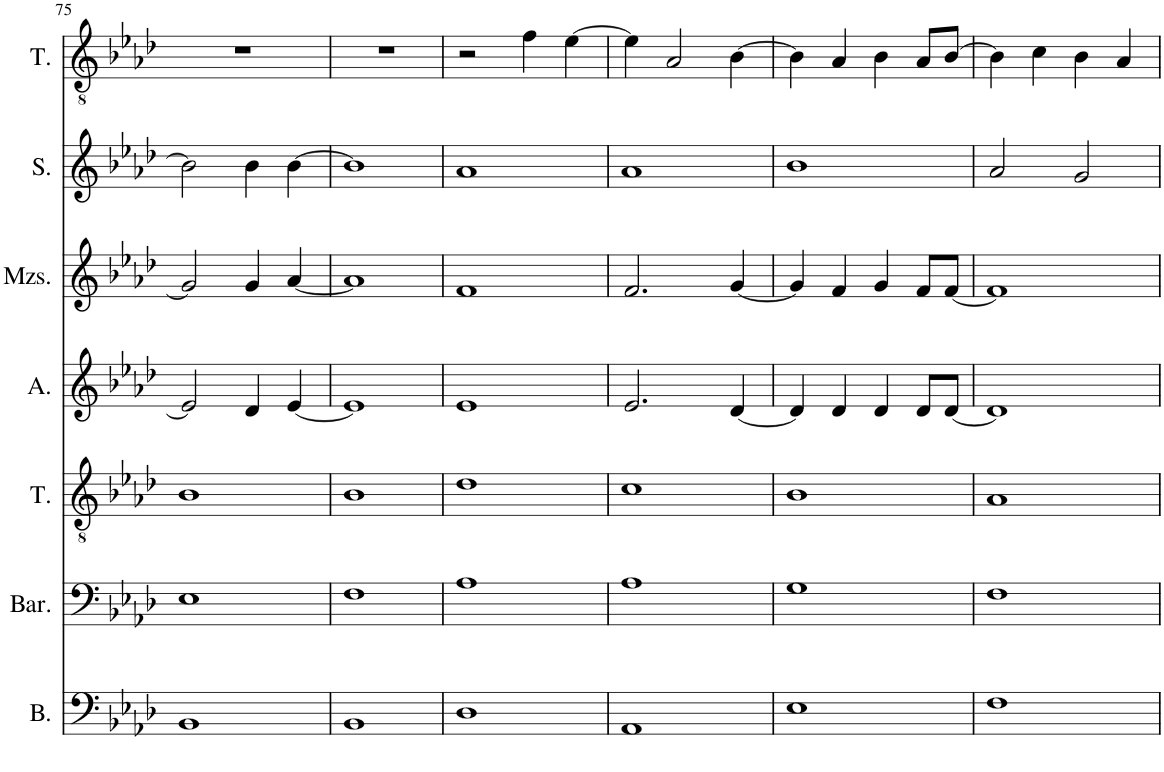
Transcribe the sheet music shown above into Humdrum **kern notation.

**kern	**kern	**kern	**kern	**kern	**kern	**kern
*part7	*part6	*part5	*part4	*part3	*part2	*part1
*staff7	*staff6	*staff5	*staff4	*staff3	*staff2	*staff1
*I"Bass	*I"Baritone	*I"Tenor	*I"Alto	*I"Mezzo-soprano	*I"Soprano	*I"Tenor
*I'B.	*I'Bar.	*I'T.	*I'A.	*I'Mzs.	*I'S.	*I'T.
!!LO:PB:g=z
*clefF4	*clefF4	*clefGv2	*clefG2	*clefG2	*clefG2	*clefGv2
*k[b-e-a-d-]	*k[b-e-a-d-]	*k[b-e-a-d-]	*k[b-e-a-d-]	*k[b-e-a-d-]	*k[b-e-a-d-]	*k[b-e-a-d-]
*M4/4	*M4/4	*M4/4	*M4/4	*M4/4	*M4/4	*M4/4
=75	=75	=75	=75	=75	=75	=75
1BB-	1E-	1B-	2e-/]	2g/]	2b-\]	1r
.	.	.	4d-/	4g/	4b-\	.
.	.	.	[4e-/	[4a-/	[4b-\	.
=76	=76	=76	=76	=76	=76	=76
1BB-	1F	1B-	1e-]	1a-]	1b-]	1r
=77	=77	=77	=77	=77	=77	=77
1D-	1A-	1d-	1e-	1f	1a-	2r
.	.	.	.	.	.	4f\
.	.	.	.	.	.	[4e-\
=78	=78	=78	=78	=78	=78	=78
1AA-	1A-	1c	2.e-/	2.f/	1a-	4e-\]
.	.	.	.	.	.	2A-/
.	.	.	[4d-/	[4g/	.	[4B-\
=79	=79	=79	=79	=79	=79	=79
1E-	1G	1B-	4d-/]	4g/]	1b-	4B-\]
.	.	.	4d-/	4f/	.	4A-/
.	.	.	4d-/	4g/	.	4B-\
.	.	.	8d-/L	8f/L	.	8A-/L
.	.	.	[8d-/J	[8f/J	.	[8B-/J
=80	=80	=80	=80	=80	=80	=80
1F	1F	1A-	1d-]	1f]	2a-/	4B-\]
.	.	.	.	.	.	4c\
.	.	.	.	.	2g/	4B-\
.	.	.	.	.	.	4A-/
=	=	=	=	=	=	=
*-	*-	*-	*-	*-	*-	*-
